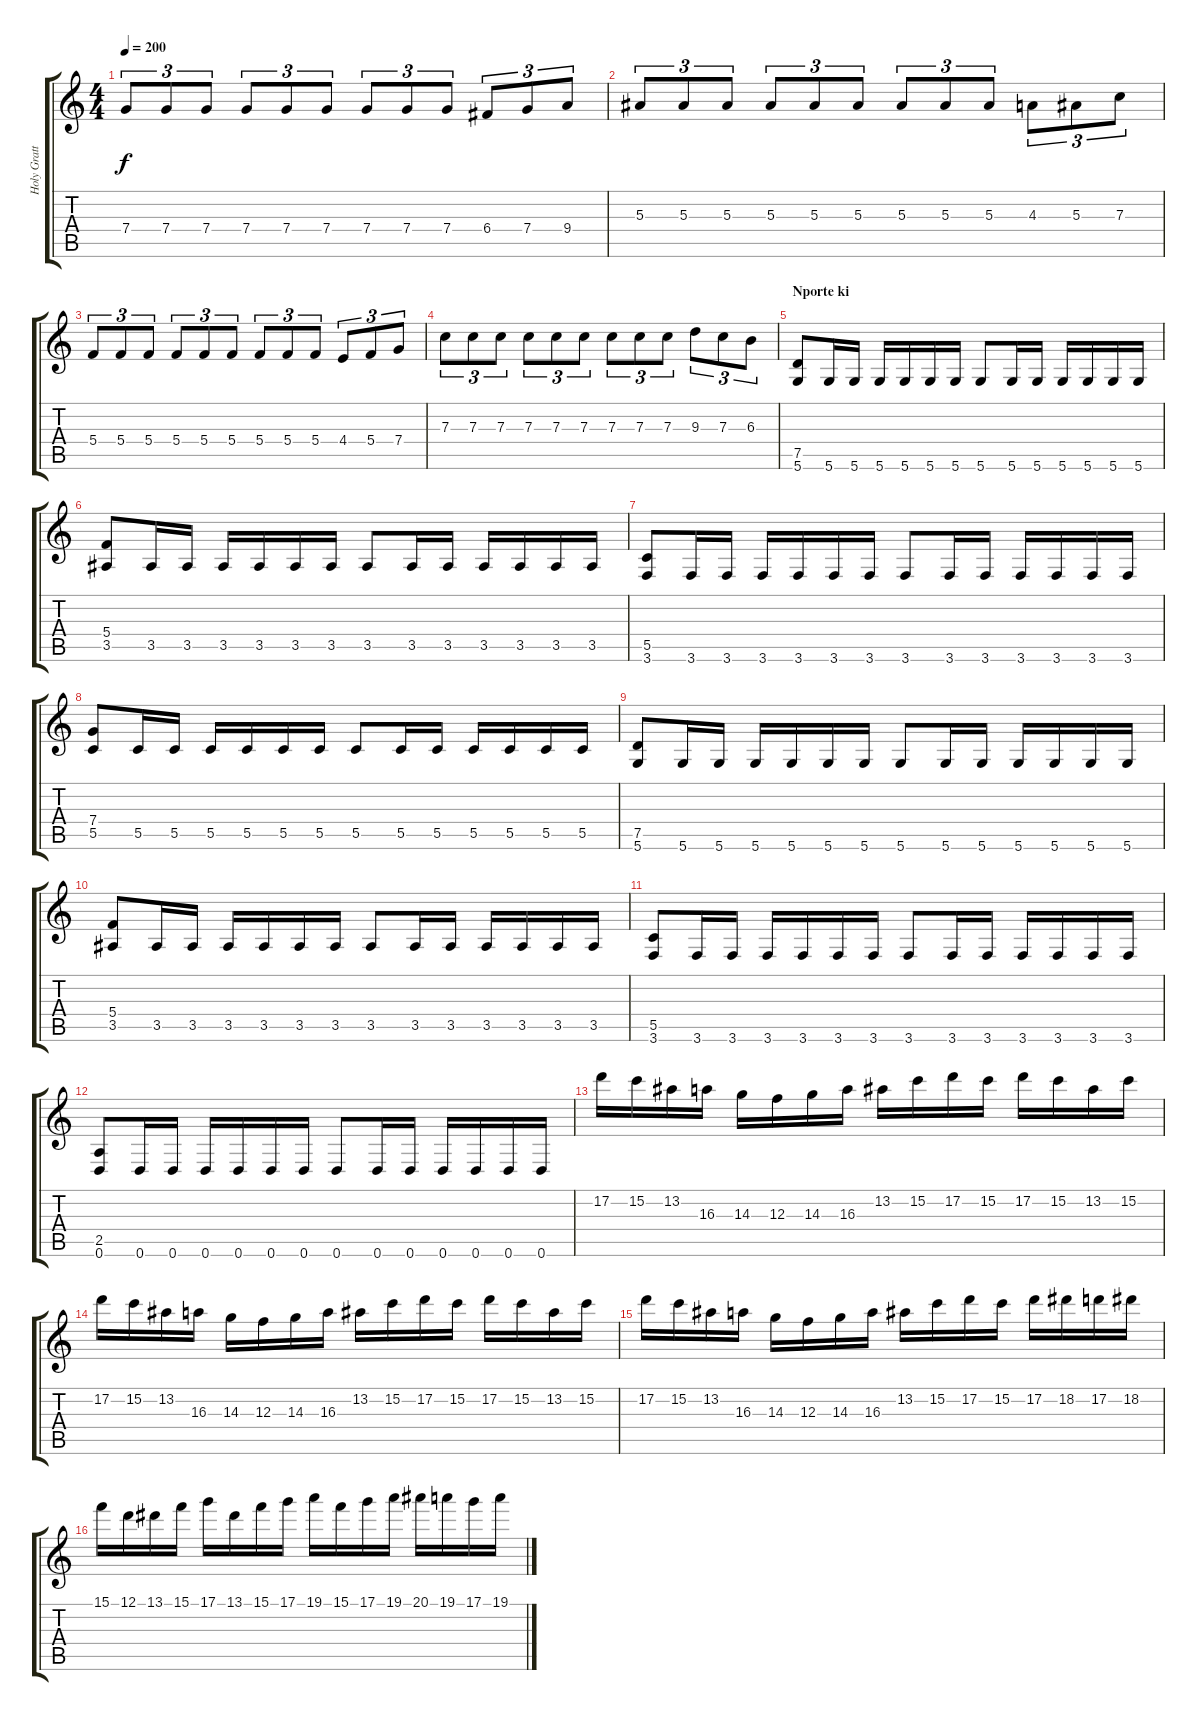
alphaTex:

\track ("Holy Gratte 1" "Holy Gratt") {instrument distortionguitar}
\staff {score tabs}
\tuning (D4 A3 F3 C3 G2 D2) {hide}
\ts (4 4)
\tempo 200
\clef g2
\ks c
7.4.8{tu (3 2) dy f} 7.4.8{tu (3 2)} 7.4.8{tu (3 2)} 7.4.8{tu (3 2)} 7.4.8{tu (3 2)} 7.4.8{tu (3 2)} 7.4.8{tu (3 2)} 7.4.8{tu (3 2)} 7.4.8{tu (3 2)} 6.4.8{tu (3 2)} 7.4.8{tu (3 2)} 9.4.8{tu (3 2)} |
5.3.8{tu (3 2)} 5.3.8{tu (3 2)} 5.3.8{tu (3 2)} 5.3.8{tu (3 2)} 5.3.8{tu (3 2)} 5.3.8{tu (3 2)} 5.3.8{tu (3 2)} 5.3.8{tu (3 2)} 5.3.8{tu (3 2)} 4.3.8{tu (3 2)} 5.3.8{tu (3 2)} 7.3.8{tu (3 2)} |
5.4.8{tu (3 2)} 5.4.8{tu (3 2)} 5.4.8{tu (3 2)} 5.4.8{tu (3 2)} 5.4.8{tu (3 2)} 5.4.8{tu (3 2)} 5.4.8{tu (3 2)} 5.4.8{tu (3 2)} 5.4.8{tu (3 2)} 4.4.8{tu (3 2)} 5.4.8{tu (3 2)} 7.4.8{tu (3 2)} |
7.3.8{tu (3 2)} 7.3.8{tu (3 2)} 7.3.8{tu (3 2)} 7.3.8{tu (3 2)} 7.3.8{tu (3 2)} 7.3.8{tu (3 2)} 7.3.8{tu (3 2)} 7.3.8{tu (3 2)} 7.3.8{tu (3 2)} 9.3.8{tu (3 2)} 7.3.8{tu (3 2)} 6.3.8{tu (3 2)} |
\section ("" "Nporte ki")
(7.5 5.6).8 5.6.16 5.6.16 5.6.16 5.6.16 5.6.16 5.6.16 5.6.8 5.6.16 5.6.16 5.6.16 5.6.16 5.6.16 5.6.16 |
(5.4 3.5).8 3.5.16 3.5.16 3.5.16 3.5.16 3.5.16 3.5.16 3.5.8 3.5.16 3.5.16 3.5.16 3.5.16 3.5.16 3.5.16 |
(5.5 3.6).8 3.6.16 3.6.16 3.6.16 3.6.16 3.6.16 3.6.16 3.6.8 3.6.16 3.6.16 3.6.16 3.6.16 3.6.16 3.6.16 |
(7.4 5.5).8 5.5.16 5.5.16 5.5.16 5.5.16 5.5.16 5.5.16 5.5.8 5.5.16 5.5.16 5.5.16 5.5.16 5.5.16 5.5.16 |
(7.5 5.6).8 5.6.16 5.6.16 5.6.16 5.6.16 5.6.16 5.6.16 5.6.8 5.6.16 5.6.16 5.6.16 5.6.16 5.6.16 5.6.16 |
(5.4 3.5).8 3.5.16 3.5.16 3.5.16 3.5.16 3.5.16 3.5.16 3.5.8 3.5.16 3.5.16 3.5.16 3.5.16 3.5.16 3.5.16 |
(5.5 3.6).8 3.6.16 3.6.16 3.6.16 3.6.16 3.6.16 3.6.16 3.6.8 3.6.16 3.6.16 3.6.16 3.6.16 3.6.16 3.6.16 |
(2.5 0.6).8 0.6.16 0.6.16 0.6.16 0.6.16 0.6.16 0.6.16 0.6.8 0.6.16 0.6.16 0.6.16 0.6.16 0.6.16 0.6.16 |
17.2.16 15.2.16 13.2.16 16.3.16 14.3.16 12.3.16 14.3.16 16.3.16 13.2.16 15.2.16 17.2.16 15.2.16 17.2.16 15.2.16 13.2.16 15.2.16 |
17.2.16 15.2.16 13.2.16 16.3.16 14.3.16 12.3.16 14.3.16 16.3.16 13.2.16 15.2.16 17.2.16 15.2.16 17.2.16 15.2.16 13.2.16 15.2.16 |
17.2.16 15.2.16 13.2.16 16.3.16 14.3.16 12.3.16 14.3.16 16.3.16 13.2.16 15.2.16 17.2.16 15.2.16 17.2.16 18.2.16 17.2.16 18.2.16 |
15.1.16 12.1.16 13.1.16 15.1.16 17.1.16 13.1.16 15.1.16 17.1.16 19.1.16 15.1.16 17.1.16 19.1.16 20.1.16 19.1.16 17.1.16 19.1.16
